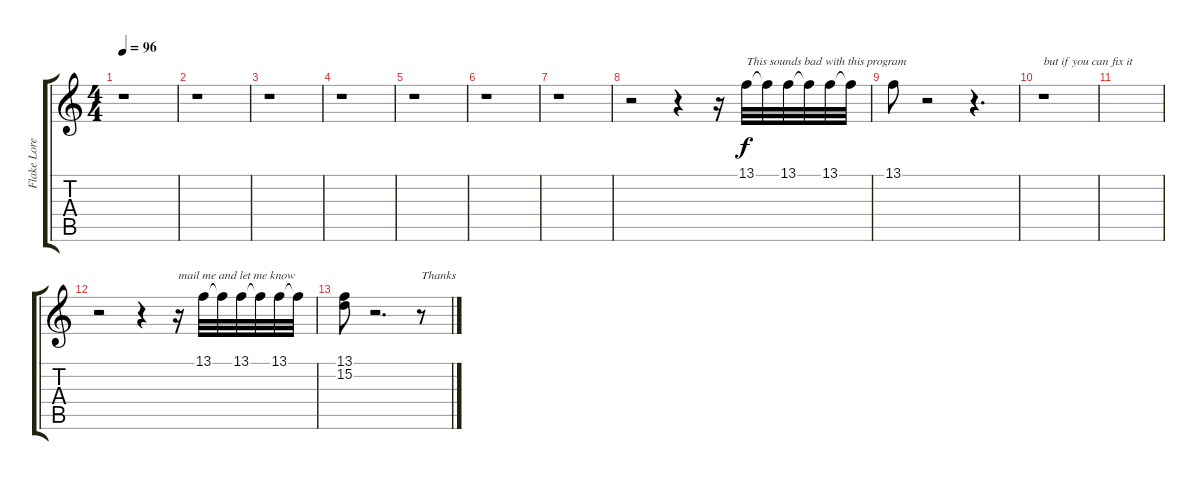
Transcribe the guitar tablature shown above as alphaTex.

\track ("Flake Lorenz" "Flake Lore") {instrument lead2sawtooth}
\staff {score tabs}
\tuning (E4 B3 G3 D3 A2 E2) {hide}
\ts (4 4)
\tempo 96
\clef g2
\ks c
r.1{dy f instrument lead2sawtooth} |
r.1 |
r.1 |
r.1 |
r.1 |
r.1 |
r.1 |
r.2 r.4 r.16 13.1.32{txt "This sounds bad with this program"} 13.1{t}.32 13.1.32 13.1{t}.32 13.1.32 13.1{t}.32 |
13.1.8 r.2 r.4{d} |
r.1{txt "but if you can fix it"} |
|
r.2 r.4 r.16{txt "mail me and let me know"} 13.1.32 13.1{t}.32 13.1.32 13.1{t}.32 13.1.32 13.1{t}.32 |
(13.1 15.2).8 r.2{d} r.8{txt "Thanks"}
